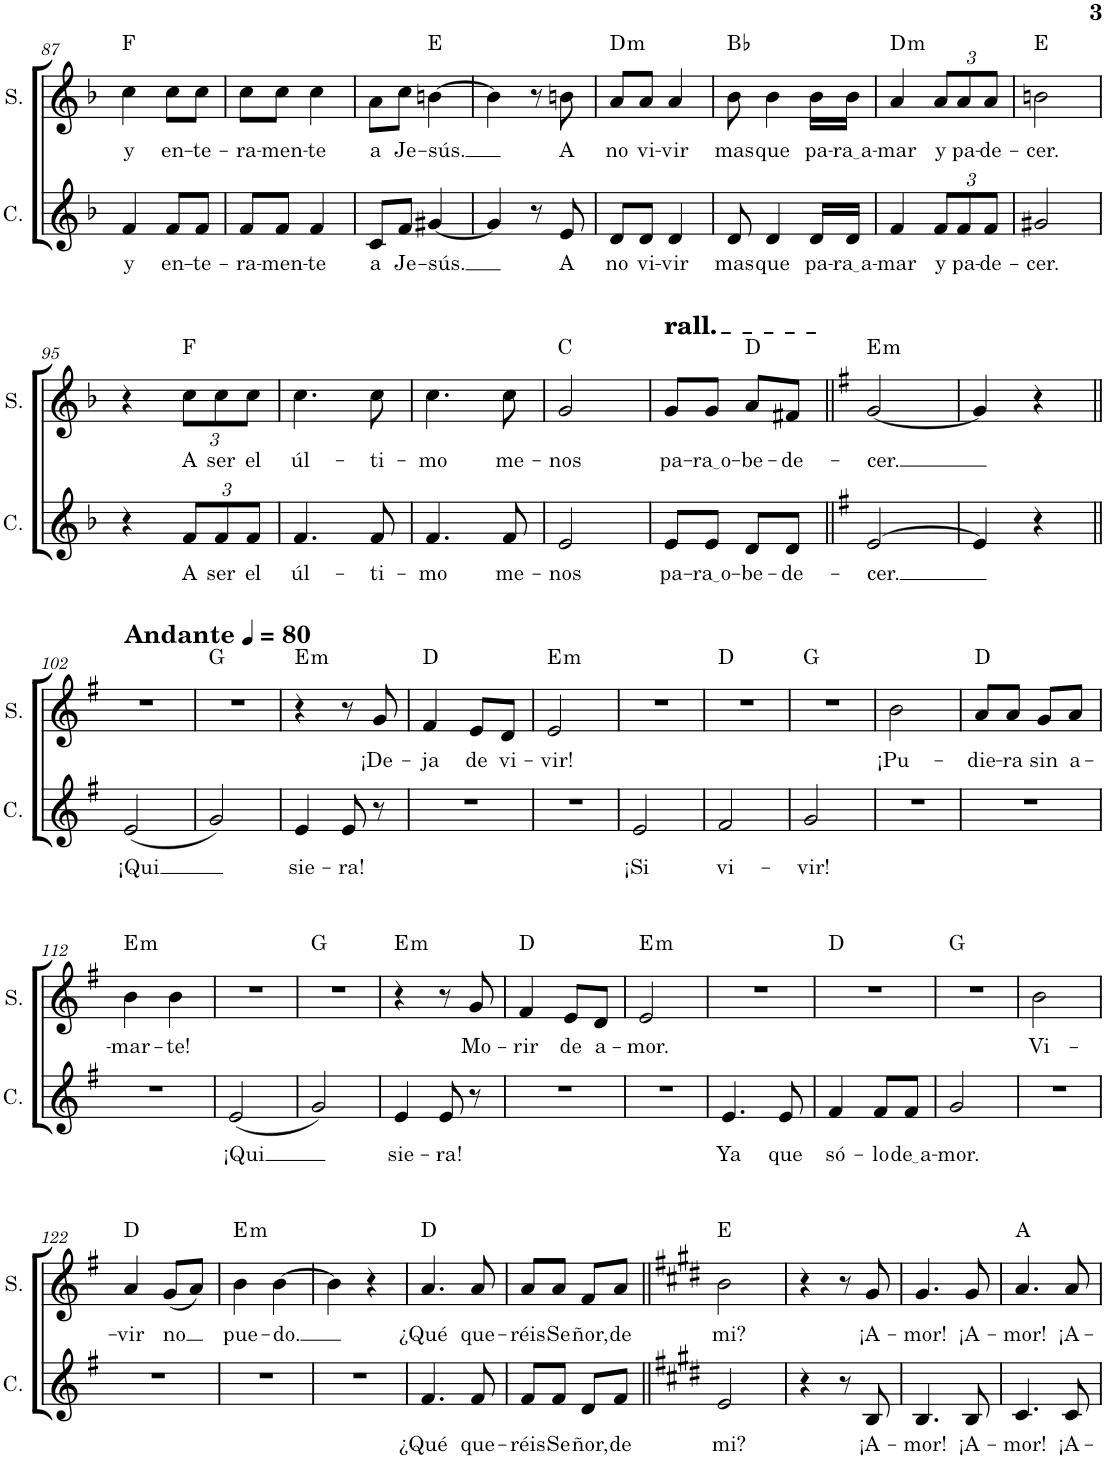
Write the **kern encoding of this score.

**kern	**text	**kern	**text	**harte
*part2	*part2	*part1	*part1	*part1
*staff2	*staff2	*staff1	*staff1	*
*I"Contralto	*	*I"Soprano	*	*
*I'C.	*	*I'S.	*	*
!!LO:PB:g=z
*clefG2	*	*clefG2	*	*
*k[b-]	*	*k[b-]	*	*
*M2/4	*	*M2/4	*	*
=87	=87	=87	=87	=87
!	!LO:LY:b	!	!LO:LY:b	!
4f/	y	4cc\	y	F:maj
!	!LO:LY:b	!	!LO:LY:b	!
8f/L	en-	8cc\L	en-	.
!	!LO:LY:b	!	!LO:LY:b	!
8f/J	-te-	8cc\J	-te-	.
=88	=88	=88	=88	=88
!	!LO:LY:b	!	!LO:LY:b	!
8f/L	-ra-	8cc\L	-ra-	.
!	!LO:LY:b	!	!LO:LY:b	!
8f/J	-men-	8cc\J	-men-	.
!	!LO:LY:b	!	!LO:LY:b	!
4f/	-te	4cc\	-te	.
=89	=89	=89	=89	=89
!	!LO:LY:b	!	!LO:LY:b	!
8c/L	a	8a\L	a	.
!	!LO:LY:b	!	!LO:LY:b	!
8f/J	Je-	8cc\J	Je-	.
!	!LO:LY:b	!	!LO:LY:b	!
[4g#X/	-sús.	[4bn\	-sús.	E:maj
=90	=90	=90	=90	=90
4g#/]	.	4b\]	.	.
8r	.	8r	.	.
!	!LO:LY:b	!	!LO:LY:b	!
8e/	A	8bn\	A	.
=91	=91	=91	=91	=91
!	!LO:LY:b	!	!LO:LY:b	!LO:H:kt=m
8d/L	no	8a/L	no	D:min
!	!LO:LY:b	!	!LO:LY:b	!
8d/J	vi-	8a/J	vi-	.
!	!LO:LY:b	!	!LO:LY:b	!
4d/	-vir	4a/	-vir	.
=92	=92	=92	=92	=92
!	!LO:LY:b	!	!LO:LY:b	!
8d/	mas	8b-\	mas	Bb:maj
!	!LO:LY:b	!	!LO:LY:b	!
4d/	que	4b-\	que	.
!	!LO:LY:b	!	!LO:LY:b	!
16d/LL	pa-	16b-\LL	pa-	.
!	!LO:LY:b	!	!LO:LY:b	!
16d/JJ	ra a	16b-\JJ	ra a	.
=93	=93	=93	=93	=93
!	!LO:LY:b	!	!LO:LY:b	!LO:H:kt=m
4f/	-mar	4a/	-mar	D:min
*Xbrackettup	*	*	*	*
!	!LO:LY:b	!	!	!
*	*	*Xbrackettup	*	*
!	!	!	!LO:LY:b	!
12f/L	y	12a/L	y	.
!	!LO:LY:b	!	!LO:LY:b	!
12f/	pa-	12a/	pa-	.
!	!LO:LY:b	!	!LO:LY:b	!
12f/J	-de-	12a/J	-de-	.
=94	=94	=94	=94	=94
!	!LO:LY:b	!	!LO:LY:b	!
2g#X/	-cer.	2bn\	-cer.	E:maj
!!LO:LB:g=z
=95	=95	=95	=95	=95
4r	.	4r	.	.
!	!LO:LY:b	!	!LO:LY:b	!
12f/L	A	12cc\L	A	F:maj
!	!LO:LY:b	!	!LO:LY:b	!
12f/	ser	12cc\	ser	.
!	!LO:LY:b	!	!LO:LY:b	!
12f/J	el	12cc\J	el	.
=96	=96	=96	=96	=96
!	!LO:LY:b	!	!LO:LY:b	!
4.f/	úl-	4.cc\	úl-	.
!	!LO:LY:b	!	!LO:LY:b	!
8f/	-ti-	8cc\	-ti-	.
=97	=97	=97	=97	=97
!	!LO:LY:b	!	!LO:LY:b	!
4.f/	-mo	4.cc\	-mo	.
!	!LO:LY:b	!	!LO:LY:b	!
8f/	me-	8cc\	me-	.
=98	=98	=98	=98	=98
!	!LO:LY:b	!	!LO:LY:b	!
2e/	-nos	2g/	-nos	C:maj
=99	=99	=99	=99	=99
!	!	!LO:TX:a:t=rall.	!	!
!	!	!LO:TX:a:t=rall.	!	!
!	!LO:LY:b	!	!LO:LY:b	!
8e/L	pa-	8g/L	pa-	.
!	!LO:LY:b	!	!LO:LY:b	!
8e/J	ra o	8g/J	ra o	.
!	!LO:LY:b	!	!LO:LY:b	!
8d/L	-be-	8a/L	-be-	D:maj
!	!LO:LY:b	!	!LO:LY:b	!
8d/J	-de-	8f#X/J	-de-	.
=100||	=100||	=100||	=100||	=100||
*k[f#]	*	*k[f#]	*	*
!	!LO:LY:b	!	!LO:LY:b	!LO:H:kt=m
[>2e/	-cer.	[2g/	-cer.	E:min
=101	=101	=101	=101	=101
4e/]	.	4g/]	.	.
4r	.	4r	.	.
!!LO:LB:g=z
=102||	=102||	=102||	=102||	=102||
*	*	*MM80	*	*
!	!	!LO:TX:a:B:t=Andante	!	!
!	!LO:LY:b	!	!	!
(2e/	¡Qui	2r	.	.
=103	=103	=103	=103	=103
2g/)	.	2r	.	G:maj
=104	=104	=104	=104	=104
!	!LO:LY:b	!	!	!LO:H:kt=m
4e/	sie-	4r	.	E:min
!	!LO:LY:b	!	!	!
8e/	-ra!	8r	.	.
!	!	!	!LO:LY:b	!
8r	.	8g/	¡De-	.
=105	=105	=105	=105	=105
!	!	!	!LO:LY:b	!
2r	.	4f#/	-ja	D:maj
!	!	!	!LO:LY:b	!
.	.	8e/L	de	.
!	!	!	!LO:LY:b	!
.	.	8d/J	vi-	.
=106	=106	=106	=106	=106
!	!	!	!LO:LY:b	!LO:H:kt=m
2r	.	2e/	-vir!	E:min
=107	=107	=107	=107	=107
!	!LO:LY:b	!	!	!
2e/	¡Si	2r	.	.
=108	=108	=108	=108	=108
!	!LO:LY:b	!	!	!
2f#/	vi-	2r	.	D:maj
=109	=109	=109	=109	=109
!	!LO:LY:b	!	!	!
2g/	-vir!	2r	.	G:maj
=110	=110	=110	=110	=110
!	!	!	!LO:LY:b	!
2r	.	2b\	¡Pu-	.
=111	=111	=111	=111	=111
!	!	!	!LO:LY:b	!
2r	.	8a/L	-die-	D:maj
!	!	!	!LO:LY:b	!
.	.	8a/J	-ra	.
!	!	!	!LO:LY:b	!
.	.	8g/L	sin	.
!	!	!	!LO:LY:b	!
.	.	8a/J	a-	.
!!LO:LB:g=z
=112	=112	=112	=112	=112
!	!	!	!LO:LY:b	!LO:H:kt=m
2r	.	4b\	-mar-	E:min
!	!	!	!LO:LY:b	!
.	.	4b\	-te!	.
=113	=113	=113	=113	=113
!	!LO:LY:b	!	!	!
(2e/	¡Qui	2r	.	.
=114	=114	=114	=114	=114
2g/)	.	2r	.	G:maj
=115	=115	=115	=115	=115
!	!LO:LY:b	!	!	!LO:H:kt=m
4e/	sie-	4r	.	E:min
!	!LO:LY:b	!	!	!
8e/	-ra!	8r	.	.
!	!	!	!LO:LY:b	!
8r	.	8g/	Mo-	.
=116	=116	=116	=116	=116
!	!	!	!LO:LY:b	!
2r	.	4f#/	-rir	D:maj
!	!	!	!LO:LY:b	!
.	.	8e/L	de	.
!	!	!	!LO:LY:b	!
.	.	8d/J	a-	.
=117	=117	=117	=117	=117
!	!	!	!LO:LY:b	!LO:H:kt=m
2r	.	2e/	-mor.	E:min
=118	=118	=118	=118	=118
!	!LO:LY:b	!	!	!
4.e/	Ya	2r	.	.
!	!LO:LY:b	!	!	!
8e/	que	.	.	.
=119	=119	=119	=119	=119
!	!LO:LY:b	!	!	!
4f#/	só-	2r	.	D:maj
!	!LO:LY:b	!	!	!
8f#/L	-lo	.	.	.
!	!LO:LY:b	!	!	!
8f#/J	de a	.	.	.
=120	=120	=120	=120	=120
!	!LO:LY:b	!	!	!
2g/	-mor.	2r	.	G:maj
=121	=121	=121	=121	=121
!	!	!	!LO:LY:b	!
2r	.	2b\	Vi-	.
!!LO:LB:g=z
=122	=122	=122	=122	=122
!	!	!	!LO:LY:b	!
2r	.	4a/	-vir	D:maj
!	!	!	!LO:LY:b	!
.	.	(8g/L	no	.
.	.	8a/J)	.	.
=123	=123	=123	=123	=123
!	!	!	!LO:LY:b	!LO:H:kt=m
2r	.	4b\	pue-	E:min
!	!	!	!LO:LY:b	!
.	.	[4b\	-do.	.
=124	=124	=124	=124	=124
2r	.	4b\]	.	.
.	.	4r	.	.
=125	=125	=125	=125	=125
!	!LO:LY:b	!	!LO:LY:b	!
4.f#/	¿Qué	4.a/	¿Qué	D:maj
!	!LO:LY:b	!	!LO:LY:b	!
8f#/	que-	8a/	que-	.
=126	=126	=126	=126	=126
!	!LO:LY:b	!	!LO:LY:b	!
8f#/L	-réis	8a/L	-réis	.
!	!LO:LY:b	!	!LO:LY:b	!
8f#/J	Se	8a/J	Se	.
!	!LO:LY:b	!	!LO:LY:b	!
8d/L	ñor,	8f#/L	ñor,	.
!	!LO:LY:b	!	!LO:LY:b	!
8f#/J	de	8a/J	de	.
=127||	=127||	=127||	=127||	=127||
*k[f#c#g#d#]	*	*k[f#c#g#d#]	*	*
!	!LO:LY:b	!	!LO:LY:b	!
2e/	mi?	2b\	mi?	E:maj
=128	=128	=128	=128	=128
4r	.	4r	.	.
8r	.	8r	.	.
!	!LO:LY:b	!	!LO:LY:b	!
8B/	¡A-	8g#/	¡A-	.
=129	=129	=129	=129	=129
!	!LO:LY:b	!	!LO:LY:b	!
4.B/	-mor!	4.g#/	-mor!	.
!	!LO:LY:b	!	!LO:LY:b	!
8B/	¡A-	8g#/	¡A-	.
=130	=130	=130	=130	=130
!	!LO:LY:b	!	!LO:LY:b	!
4.c#/	-mor!	4.a/	-mor!	A:maj
!	!LO:LY:b	!	!LO:LY:b	!
8c#/	¡A-	8a/	¡A-	.
=	=	=	=	=
*-	*-	*-	*-	*-
